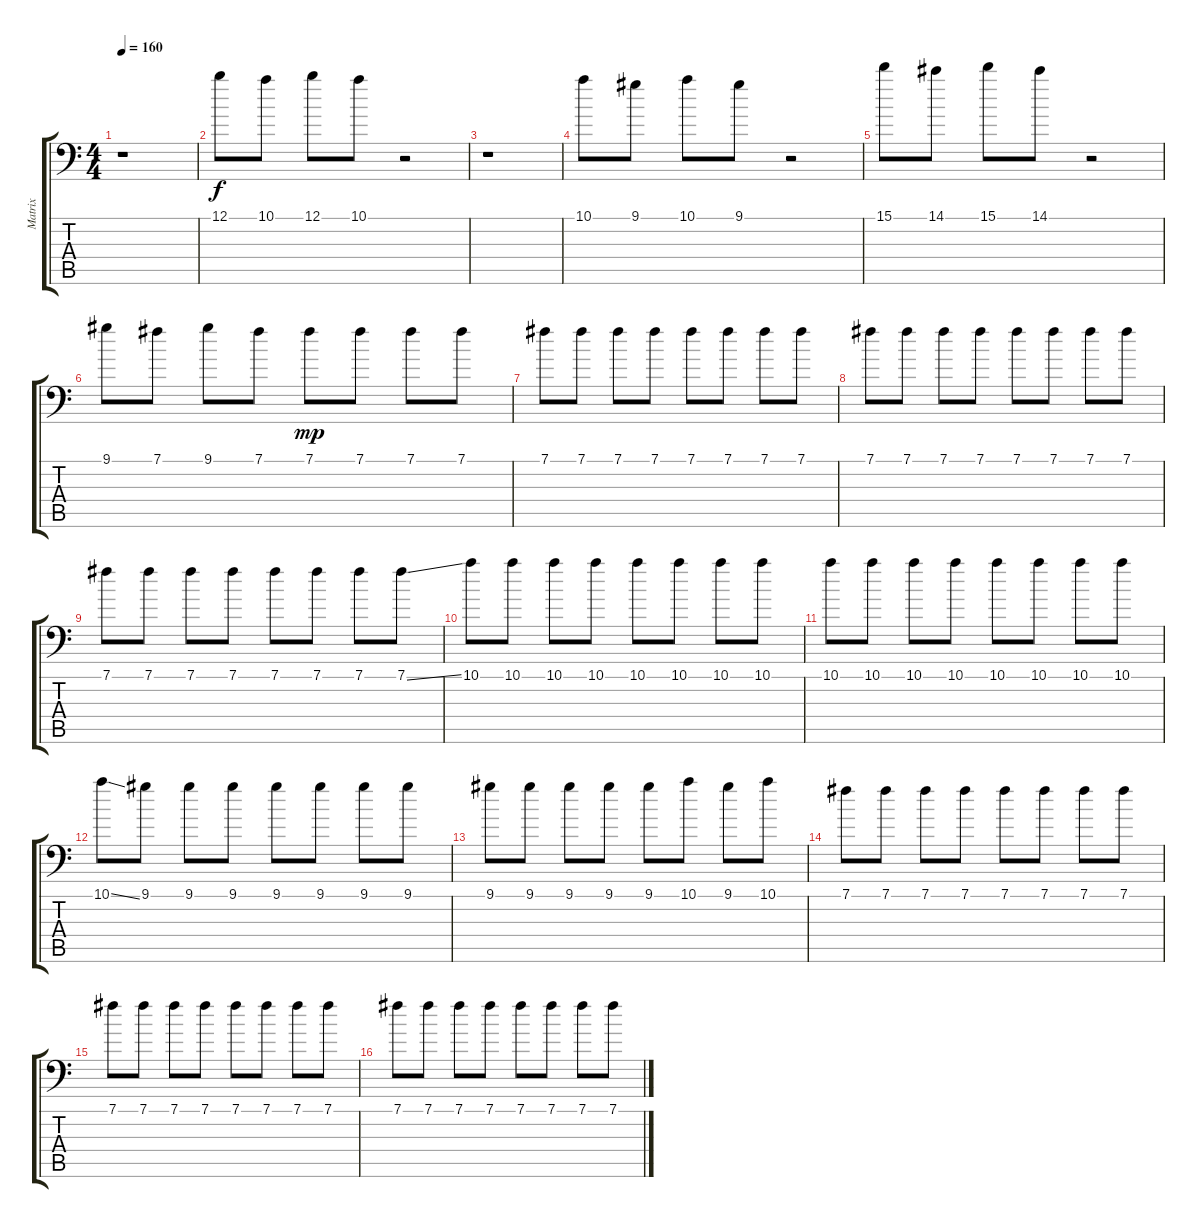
\track ("Matrix" "Matrix") {instrument distortionguitar}
\staff {score tabs}
\tuning (B3 Gb3 D3 A2 E2 A1) {hide}
\ts (4 4)
\tempo 160
\clef f4
\ks c
r.1{dy f} |
12.1.8{volume 12 instrument overdrivenguitar} 10.1.8 12.1.8 10.1.8 r.2 |
r.1 |
10.1.8 9.1.8 10.1.8 9.1.8 r.2 |
15.1.8 14.1.8 15.1.8 14.1.8 r.2 |
9.1.8 7.1.8 9.1.8 7.1.8 7.1.8{dy mp volume 12 instrument overdrivenguitar} 7.1.8 7.1.8 7.1.8 |
7.1.8 7.1.8 7.1.8 7.1.8 7.1.8 7.1.8 7.1.8 7.1.8 |
7.1.8 7.1.8 7.1.8 7.1.8 7.1.8 7.1.8 7.1.8 7.1.8 |
7.1.8 7.1.8 7.1.8 7.1.8 7.1.8 7.1.8 7.1.8 7.1{ss}.8 |
10.1.8{volume 12 instrument overdrivenguitar} 10.1.8 10.1.8 10.1.8 10.1.8 10.1.8 10.1.8 10.1.8 |
10.1.8 10.1.8 10.1.8 10.1.8 10.1.8 10.1.8 10.1.8 10.1.8 |
10.1{ss}.8 9.1.8 9.1.8 9.1.8 9.1.8 9.1.8 9.1.8 9.1.8 |
9.1.8 9.1.8 9.1.8 9.1.8 9.1.8 10.1.8 9.1.8 10.1.8 |
7.1.8{volume 12 instrument overdrivenguitar} 7.1.8 7.1.8 7.1.8 7.1.8 7.1.8 7.1.8 7.1.8 |
7.1.8 7.1.8 7.1.8 7.1.8 7.1.8 7.1.8 7.1.8 7.1.8 |
7.1.8 7.1.8 7.1.8 7.1.8 7.1.8 7.1.8 7.1.8 7.1.8
